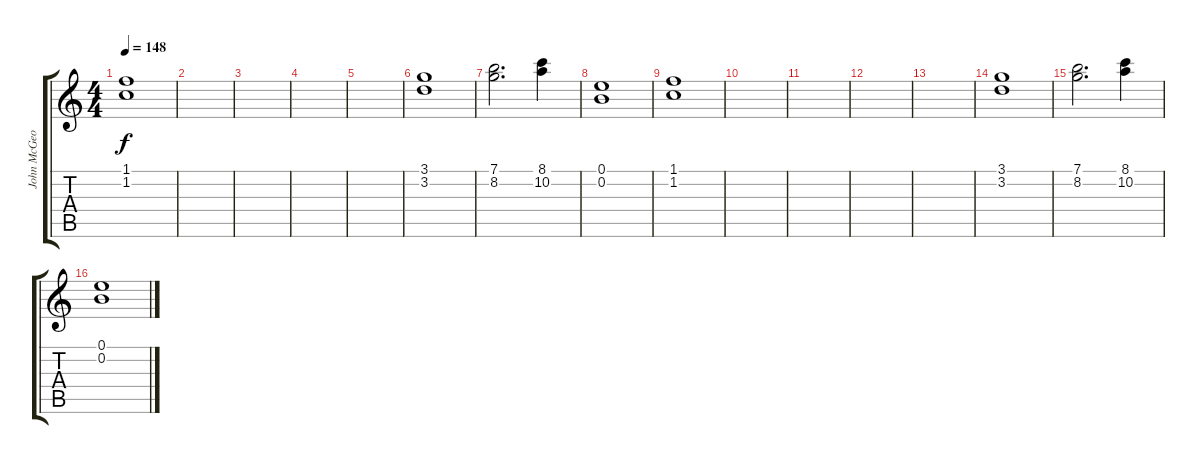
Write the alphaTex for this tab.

\track ("John McGeoch" "John McGeo") {instrument electricguitarclean}
\staff {score tabs}
\tuning (E4 B3 G3 D3 A2 E2) {hide}
\ts (4 4)
\tempo 148
\clef g2
\ks c
(1.1 1.2).1{dy f} |
|
|
|
|
(3.1 3.2).1 |
(7.1 8.2).2{d} (8.1 10.2).4 |
(0.1 0.2).1 |
(1.1 1.2).1 |
|
|
|
|
(3.1 3.2).1 |
(7.1 8.2).2{d} (8.1 10.2).4 |
(0.1 0.2).1
